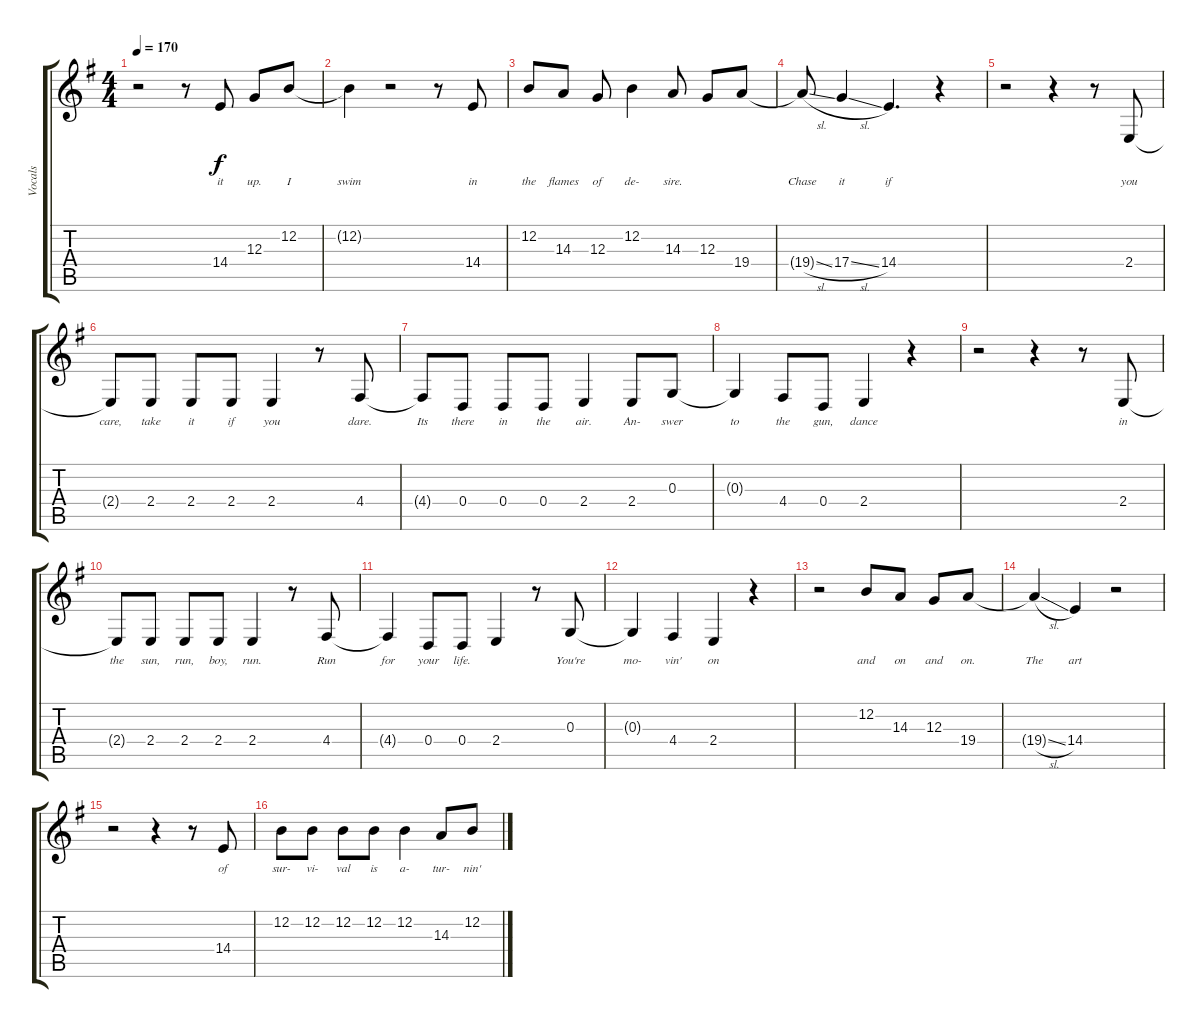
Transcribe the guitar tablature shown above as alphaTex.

\track ("Vocals" "Vocals") {instrument flute}
\staff {score tabs}
\tuning (E4 B3 G3 D3 A2 E2) {hide}
\ts (4 4)
\tempo 170
\clef g2
\ks g
r.2{dy f} r.8 14.4.8{lyrics (0 "it") lyrics (1 "") lyrics (2 "") lyrics (3 "") lyrics (4 "")} 12.3.8{lyrics (0 "up.") lyrics (1 "") lyrics (2 "") lyrics (3 "") lyrics (4 "")} 12.2.8{lyrics (0 "I") lyrics (1 "") lyrics (2 "") lyrics (3 "") lyrics (4 "")} |
12.2{t}.4{lyrics (0 "swim") lyrics (1 "") lyrics (2 "") lyrics (3 "") lyrics (4 "")} r.2 r.8 14.4.8{lyrics (0 "in") lyrics (1 "") lyrics (2 "") lyrics (3 "") lyrics (4 "")} |
12.2.8{lyrics (0 "the") lyrics (1 "") lyrics (2 "") lyrics (3 "") lyrics (4 "")} 14.3.8{lyrics (0 "flames") lyrics (1 "") lyrics (2 "") lyrics (3 "") lyrics (4 "")} 12.3.8{lyrics (0 "of") lyrics (1 "") lyrics (2 "") lyrics (3 "") lyrics (4 "")} 12.2.4{lyrics (0 "de-") lyrics (1 "") lyrics (2 "") lyrics (3 "") lyrics (4 "")} 14.3.8{lyrics (0 "sire.") lyrics (1 "") lyrics (2 "") lyrics (3 "") lyrics (4 "")} 12.3.8{lyrics (0 "") lyrics (1 "") lyrics (2 "") lyrics (3 "") lyrics (4 "")} 19.4.8{lyrics (0 "") lyrics (1 "") lyrics (2 "") lyrics (3 "") lyrics (4 "")} |
19.4{sl t}.8{lyrics (0 "Chase") lyrics (1 "") lyrics (2 "") lyrics (3 "") lyrics (4 "")} 17.4{sl}.4{lyrics (0 "it") lyrics (1 "") lyrics (2 "") lyrics (3 "") lyrics (4 "")} 14.4.4{d lyrics (0 "if") lyrics (1 "") lyrics (2 "") lyrics (3 "") lyrics (4 "")} r.4 |
r.2 r.4 r.8 2.4.8{lyrics (0 "you") lyrics (1 "") lyrics (2 "") lyrics (3 "") lyrics (4 "")} |
2.4{t}.8{lyrics (0 "care,") lyrics (1 "") lyrics (2 "") lyrics (3 "") lyrics (4 "")} 2.4.8{lyrics (0 "take") lyrics (1 "") lyrics (2 "") lyrics (3 "") lyrics (4 "")} 2.4.8{lyrics (0 "it") lyrics (1 "") lyrics (2 "") lyrics (3 "") lyrics (4 "")} 2.4.8{lyrics (0 "if") lyrics (1 "") lyrics (2 "") lyrics (3 "") lyrics (4 "")} 2.4.4{lyrics (0 "you") lyrics (1 "") lyrics (2 "") lyrics (3 "") lyrics (4 "")} r.8 4.4.8{lyrics (0 "dare.") lyrics (1 "") lyrics (2 "") lyrics (3 "") lyrics (4 "")} |
4.4{t}.8{lyrics (0 "Its") lyrics (1 "") lyrics (2 "") lyrics (3 "") lyrics (4 "")} 0.4.8{lyrics (0 "there") lyrics (1 "") lyrics (2 "") lyrics (3 "") lyrics (4 "")} 0.4.8{lyrics (0 "in") lyrics (1 "") lyrics (2 "") lyrics (3 "") lyrics (4 "")} 0.4.8{lyrics (0 "the") lyrics (1 "") lyrics (2 "") lyrics (3 "") lyrics (4 "")} 2.4.4{lyrics (0 "air.") lyrics (1 "") lyrics (2 "") lyrics (3 "") lyrics (4 "")} 2.4.8{lyrics (0 "An-") lyrics (1 "") lyrics (2 "") lyrics (3 "") lyrics (4 "")} 0.3.8{lyrics (0 "swer") lyrics (1 "") lyrics (2 "") lyrics (3 "") lyrics (4 "")} |
0.3{t}.4{lyrics (0 "to") lyrics (1 "") lyrics (2 "") lyrics (3 "") lyrics (4 "")} 4.4.8{lyrics (0 "the") lyrics (1 "") lyrics (2 "") lyrics (3 "") lyrics (4 "")} 0.4.8{lyrics (0 "gun,") lyrics (1 "") lyrics (2 "") lyrics (3 "") lyrics (4 "")} 2.4.4{lyrics (0 "dance") lyrics (1 "") lyrics (2 "") lyrics (3 "") lyrics (4 "")} r.4 |
r.2 r.4 r.8 2.4.8{lyrics (0 "in") lyrics (1 "") lyrics (2 "") lyrics (3 "") lyrics (4 "")} |
2.4{t}.8{lyrics (0 "the") lyrics (1 "") lyrics (2 "") lyrics (3 "") lyrics (4 "")} 2.4.8{lyrics (0 "sun,") lyrics (1 "") lyrics (2 "") lyrics (3 "") lyrics (4 "")} 2.4.8{lyrics (0 "run,") lyrics (1 "") lyrics (2 "") lyrics (3 "") lyrics (4 "")} 2.4.8{lyrics (0 "boy,") lyrics (1 "") lyrics (2 "") lyrics (3 "") lyrics (4 "")} 2.4.4{lyrics (0 "run.") lyrics (1 "") lyrics (2 "") lyrics (3 "") lyrics (4 "")} r.8 4.4.8{lyrics (0 "Run") lyrics (1 "") lyrics (2 "") lyrics (3 "") lyrics (4 "")} |
4.4{t}.4{lyrics (0 "for") lyrics (1 "") lyrics (2 "") lyrics (3 "") lyrics (4 "")} 0.4.8{lyrics (0 "your") lyrics (1 "") lyrics (2 "") lyrics (3 "") lyrics (4 "")} 0.4.8{lyrics (0 "life.") lyrics (1 "") lyrics (2 "") lyrics (3 "") lyrics (4 "")} 2.4.4{lyrics (0 "") lyrics (1 "") lyrics (2 "") lyrics (3 "") lyrics (4 "")} r.8 0.3.8{lyrics (0 "You're") lyrics (1 "") lyrics (2 "") lyrics (3 "") lyrics (4 "")} |
0.3{t}.4{lyrics (0 "mo-") lyrics (1 "") lyrics (2 "") lyrics (3 "") lyrics (4 "")} 4.4.4{lyrics (0 "vin'") lyrics (1 "") lyrics (2 "") lyrics (3 "") lyrics (4 "")} 2.4.4{lyrics (0 "on") lyrics (1 "") lyrics (2 "") lyrics (3 "") lyrics (4 "")} r.4 |
r.2 12.2.8{lyrics (0 "and") lyrics (1 "") lyrics (2 "") lyrics (3 "") lyrics (4 "")} 14.3.8{lyrics (0 "on") lyrics (1 "") lyrics (2 "") lyrics (3 "") lyrics (4 "")} 12.3.8{lyrics (0 "and") lyrics (1 "") lyrics (2 "") lyrics (3 "") lyrics (4 "")} 19.4.8{lyrics (0 "on.") lyrics (1 "") lyrics (2 "") lyrics (3 "") lyrics (4 "")} |
19.4{sl t}.4{lyrics (0 "The") lyrics (1 "") lyrics (2 "") lyrics (3 "") lyrics (4 "")} 14.4.4{lyrics (0 "art") lyrics (1 "") lyrics (2 "") lyrics (3 "") lyrics (4 "")} r.2 |
r.2 r.4 r.8 14.4.8{lyrics (0 "of") lyrics (1 "") lyrics (2 "") lyrics (3 "") lyrics (4 "")} |
12.2.8{lyrics (0 "sur-") lyrics (1 "") lyrics (2 "") lyrics (3 "") lyrics (4 "")} 12.2.8{lyrics (0 "vi-") lyrics (1 "") lyrics (2 "") lyrics (3 "") lyrics (4 "")} 12.2.8{lyrics (0 "val") lyrics (1 "") lyrics (2 "") lyrics (3 "") lyrics (4 "")} 12.2.8{lyrics (0 "is") lyrics (1 "") lyrics (2 "") lyrics (3 "") lyrics (4 "")} 12.2.4{lyrics (0 "a-") lyrics (1 "") lyrics (2 "") lyrics (3 "") lyrics (4 "")} 14.3.8{lyrics (0 "tur-") lyrics (1 "") lyrics (2 "") lyrics (3 "") lyrics (4 "")} 12.2.8{lyrics (0 "nin'") lyrics (1 "") lyrics (2 "") lyrics (3 "") lyrics (4 "")}
